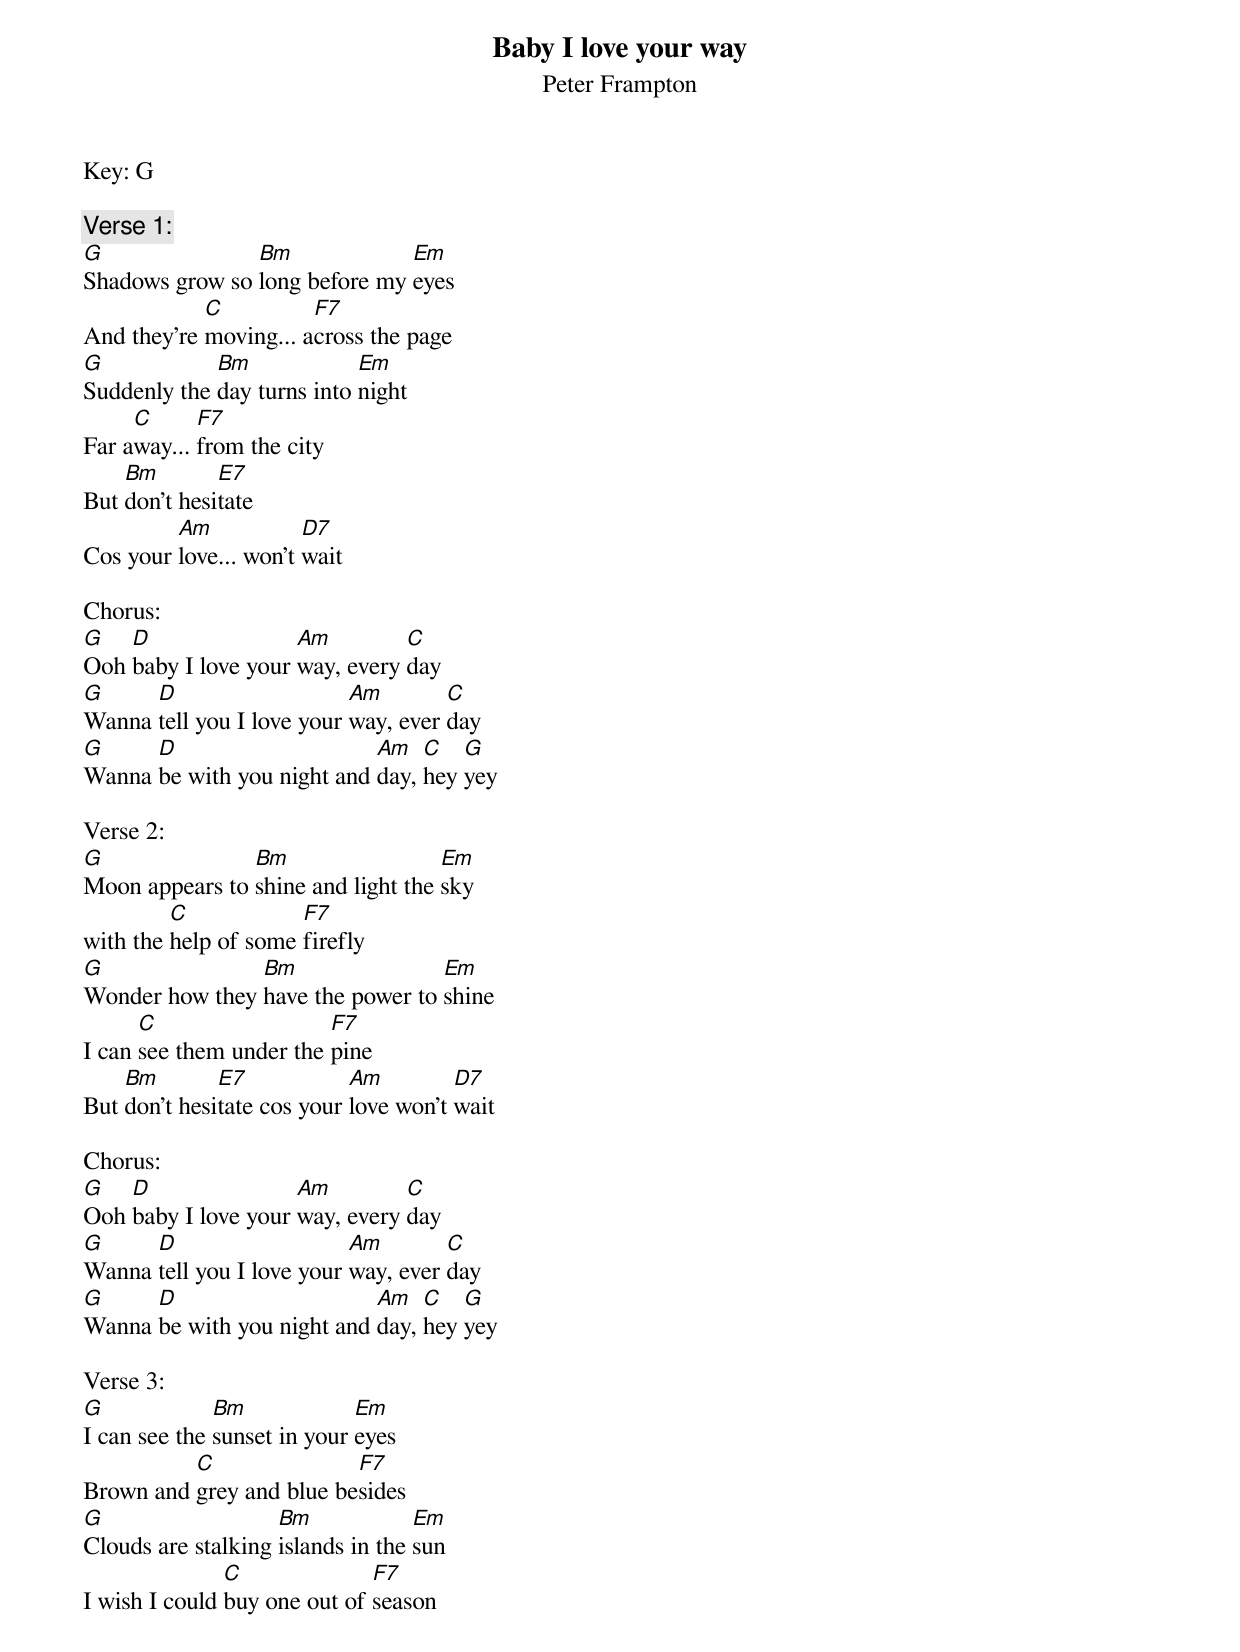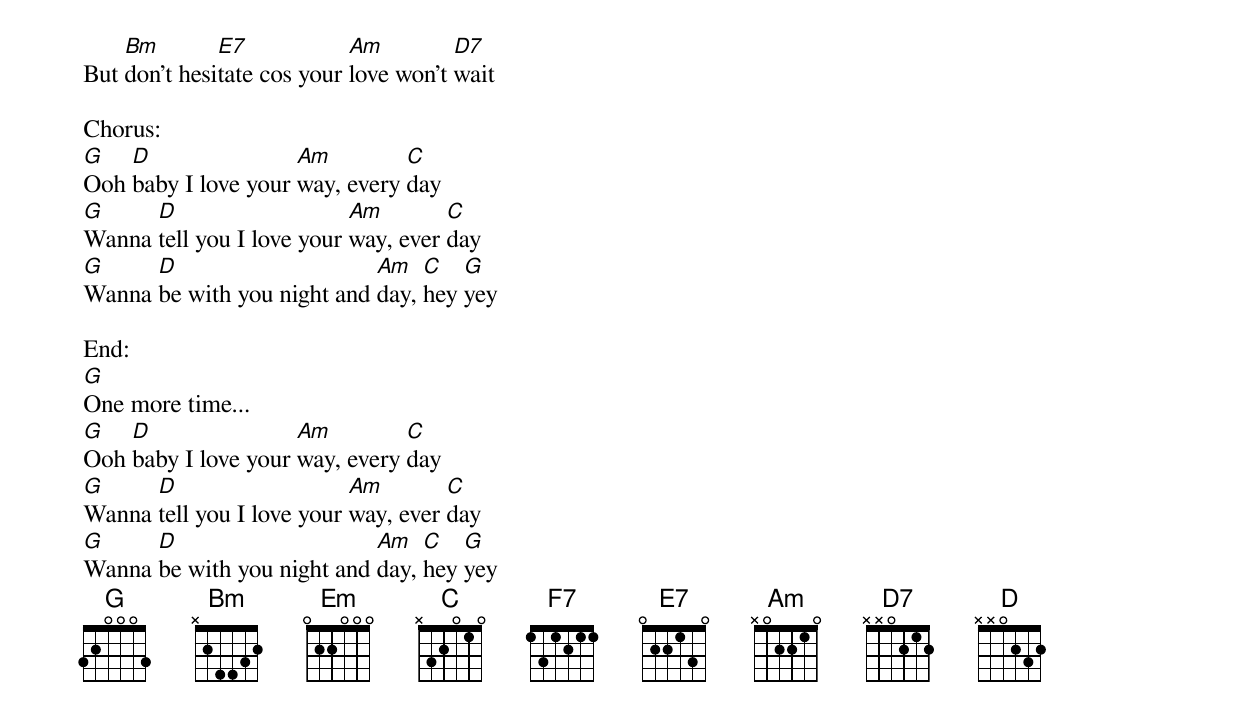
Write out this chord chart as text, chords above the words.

Baby I love your way
Peter Frampton
Key: G

Verse 1:
G               Bm             Em
Shadows grow so long before my eyes
            C          F7
And they're moving... across the page
G            Bm             Em
Suddenly the day turns into night
     C      F7
Far away... from the city
    Bm        E7
But don't hesitate
         Am            D7
Cos your love... won't wait

Chorus:
G   D                Am         C
Ooh baby I love your way, every day
G     D                    Am        C
Wanna tell you I love your way, ever day
G     D                     Am   C   G
Wanna be with you night and day, hey yey

Verse 2:
G               Bm                  Em
Moon appears to shine and light the sky
         C            F7
with the help of some firefly
G               Bm                Em
Wonder how they have the power to shine
      C                  F7
I can see them under the pine
    Bm        E7            Am         D7
But don't hesitate cos your love won't wait

Chorus:
G   D                Am         C
Ooh baby I love your way, every day
G     D                    Am        C
Wanna tell you I love your way, ever day
G     D                     Am   C   G
Wanna be with you night and day, hey yey

Verse 3:
G             Bm             Em
I can see the sunset in your eyes
          C               F7
Brown and grey and blue besides
G                   Bm             Em
Clouds are stalking islands in the sun
               C              F7
I wish I could buy one out of season
    Bm        E7            Am         D7
But don't hesitate cos your love won't wait

Chorus:
G   D                Am         C
Ooh baby I love your way, every day
G     D                    Am        C
Wanna tell you I love your way, ever day
G     D                     Am   C   G
Wanna be with you night and day, hey yey

End:
G
One more time...
G   D                Am         C
Ooh baby I love your way, every day
G     D                    Am        C
Wanna tell you I love your way, ever day
G     D                     Am   C   G
Wanna be with you night and day, hey yey
